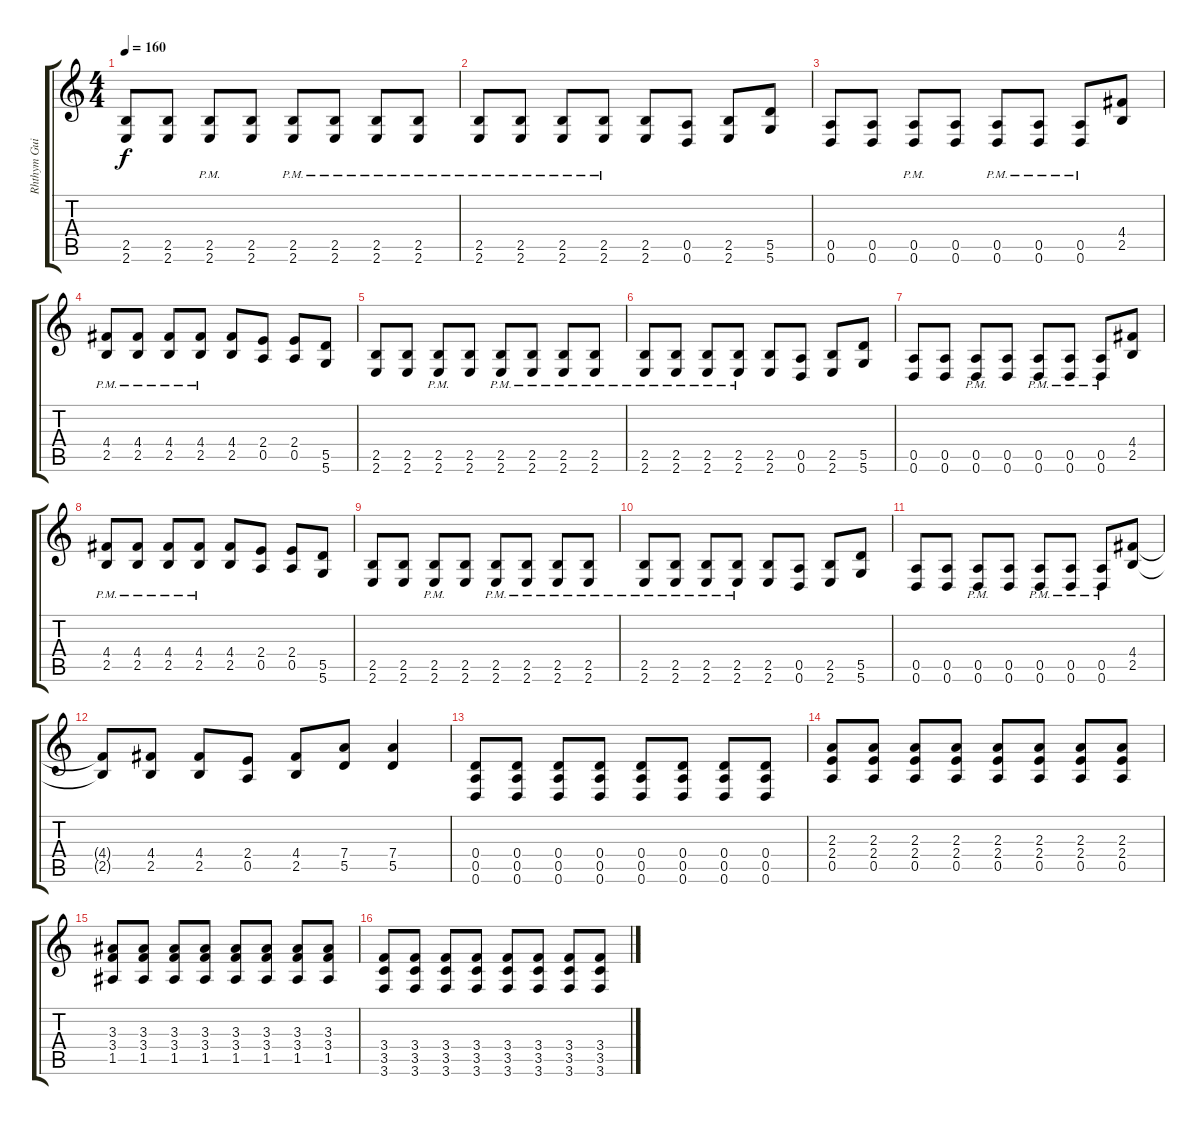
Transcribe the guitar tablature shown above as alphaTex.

\track ("Rhthym Guitar" "Rhthym Gui") {instrument distortionguitar}
\staff {score tabs}
\tuning (E4 B3 G3 D3 A2 D2) {hide}
\ts (4 4)
\tempo 160
\clef g2
\ks c
(2.5 2.6).8{dy f} (2.5 2.6).8 (2.5{pm} 2.6{pm}).8 (2.5 2.6).8 (2.5{pm} 2.6{pm}).8 (2.5{pm} 2.6{pm}).8 (2.5{pm} 2.6{pm}).8 (2.5{pm} 2.6{pm}).8 |
(2.5{pm} 2.6{pm}).8 (2.5{pm} 2.6{pm}).8 (2.5{pm} 2.6{pm}).8 (2.5{pm} 2.6{pm}).8 (2.5 2.6).8 (0.5 0.6).8 (2.5 2.6).8 (5.5 5.6).8 |
(0.5 0.6).8 (0.5 0.6).8 (0.5{pm} 0.6{pm}).8 (0.5 0.6).8 (0.5{pm} 0.6{pm}).8 (0.5{pm} 0.6{pm}).8 (0.5{pm} 0.6{pm}).8 (4.4 2.5).8 |
(4.4{pm} 2.5{pm}).8 (4.4{pm} 2.5{pm}).8 (4.4{pm} 2.5{pm}).8 (4.4{pm} 2.5{pm}).8 (4.4 2.5).8 (2.4 0.5).8 (2.4 0.5).8 (5.5 5.6).8 |
(2.5 2.6).8 (2.5 2.6).8 (2.5{pm} 2.6{pm}).8 (2.5 2.6).8 (2.5{pm} 2.6{pm}).8 (2.5{pm} 2.6{pm}).8 (2.5{pm} 2.6{pm}).8 (2.5{pm} 2.6{pm}).8 |
(2.5{pm} 2.6{pm}).8 (2.5{pm} 2.6{pm}).8 (2.5{pm} 2.6{pm}).8 (2.5{pm} 2.6{pm}).8 (2.5 2.6).8 (0.5 0.6).8 (2.5 2.6).8 (5.5 5.6).8 |
(0.5 0.6).8 (0.5 0.6).8 (0.5{pm} 0.6{pm}).8 (0.5 0.6).8 (0.5{pm} 0.6{pm}).8 (0.5{pm} 0.6{pm}).8 (0.5{pm} 0.6{pm}).8 (4.4 2.5).8 |
(4.4{pm} 2.5{pm}).8 (4.4{pm} 2.5{pm}).8 (4.4{pm} 2.5{pm}).8 (4.4{pm} 2.5{pm}).8 (4.4 2.5).8 (2.4 0.5).8 (2.4 0.5).8 (5.5 5.6).8 |
(2.5 2.6).8 (2.5 2.6).8 (2.5{pm} 2.6{pm}).8 (2.5 2.6).8 (2.5{pm} 2.6{pm}).8 (2.5{pm} 2.6{pm}).8 (2.5{pm} 2.6{pm}).8 (2.5{pm} 2.6{pm}).8 |
(2.5{pm} 2.6{pm}).8 (2.5{pm} 2.6{pm}).8 (2.5{pm} 2.6{pm}).8 (2.5{pm} 2.6{pm}).8 (2.5 2.6).8 (0.5 0.6).8 (2.5 2.6).8 (5.5 5.6).8 |
(0.5 0.6).8 (0.5 0.6).8 (0.5{pm} 0.6{pm}).8 (0.5 0.6).8 (0.5{pm} 0.6{pm}).8 (0.5{pm} 0.6{pm}).8 (0.5{pm} 0.6{pm}).8 (4.4 2.5).8 |
(4.4{t} 2.5{t}).8 (4.4 2.5).8 (4.4 2.5).8 (2.4 0.5).8 (4.4 2.5).8 (7.4 5.5).8 (7.4 5.5).4 |
(0.4 0.5 0.6).8 (0.4 0.5 0.6).8 (0.4 0.5 0.6).8 (0.4 0.5 0.6).8 (0.4 0.5 0.6).8 (0.4 0.5 0.6).8 (0.4 0.5 0.6).8 (0.4 0.5 0.6).8 |
(2.3 2.4 0.5).8 (2.3 2.4 0.5).8 (2.3 2.4 0.5).8 (2.3 2.4 0.5).8 (2.3 2.4 0.5).8 (2.3 2.4 0.5).8 (2.3 2.4 0.5).8 (2.3 2.4 0.5).8 |
(3.3 3.4 1.5).8 (3.3 3.4 1.5).8 (3.3 3.4 1.5).8 (3.3 3.4 1.5).8 (3.3 3.4 1.5).8 (3.3 3.4 1.5).8 (3.3 3.4 1.5).8 (3.3 3.4 1.5).8 |
(3.4 3.5 3.6).8 (3.4 3.5 3.6).8 (3.4 3.5 3.6).8 (3.4 3.5 3.6).8 (3.4 3.5 3.6).8 (3.4 3.5 3.6).8 (3.4 3.5 3.6).8 (3.4 3.5 3.6).8
